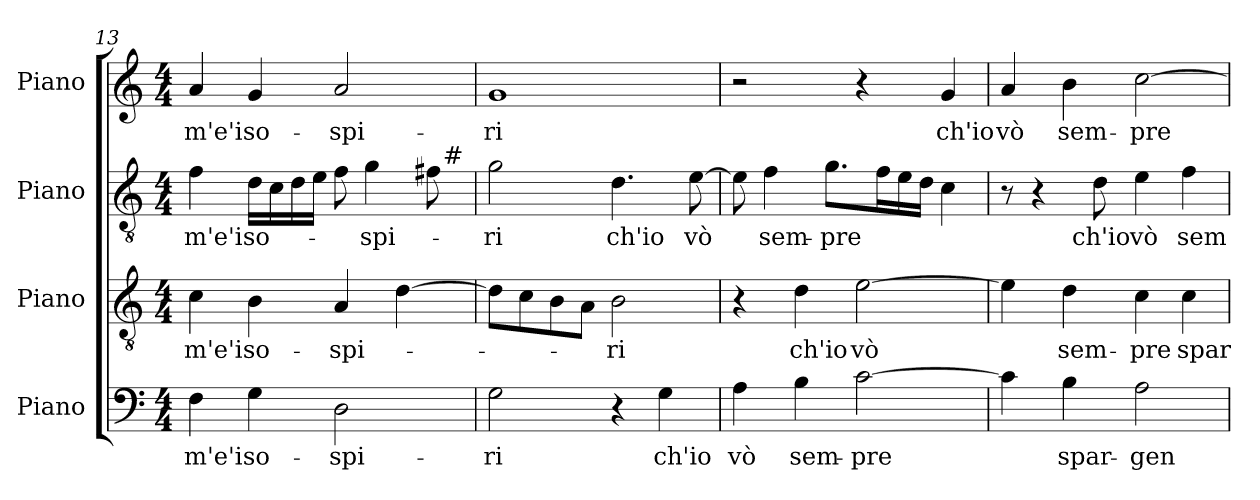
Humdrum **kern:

**kern	**text	**kern	**text	**kern	**text	**kern	**text
*part4	*part4	*part3	*part3	*part2	*part2	*part1	*part1
*staff4	*staff4	*staff3	*staff3	*staff2	*staff2	*staff1	*staff1
*I"Piano	*	*I"Piano	*	*I"Piano	*	*I"Piano	*
*I'Pno.	*	*I'Pno.	*	*I'Pno.	*	*I'Pno.	*
*clefF4	*	*clefGv2	*	*clefGv2	*	*clefG2	*
*	*	*ITrd7c12	*	*ITrd7c12	*	*	*
*k[]	*	*k[]	*	*k[]	*	*k[]	*
*C:	*	*C:	*	*C:	*	*C:	*
*M4/4	*	*M4/4	*	*M4/4	*	*M4/4	*
=13	=13	=13	=13	=13	=13	=13	=13
!	!LO:LY:b:color=#000000	!	!	!	!	!	!
!	!	!	!LO:LY:b:color=#000000	!	!	!	!
!	!	!	!	!	!LO:LY:b:color=#000000	!	!
!	!	!	!	!	!	!	!LO:LY:b:color=#000000
*	*	*	*	*^	*	*	*
4Fi\	-m'e'i	4Ci\	-m'e'i	4Fi\	2ryy	-m'e'i	4ai/	-m'e'i
!	!LO:LY:b:color=#000000	!	!	!	!	!	!	!
!	!	!	!LO:LY:b:color=#000000	!	!	!	!	!
!	!	!	!	!	!	!LO:LY:b:color=#000000	!	!
!	!	!	!	!	!	!	!	!LO:LY:b:color=#000000
4Gi\	so-	4BBi\	so-	16Di\LL	.	so-	4gi/	so-
.	.	.	.	16Ci\	.	.	.	.
.	.	.	.	16Di\	.	.	.	.
.	.	.	.	16Ei\JJ	.	.	.	.
!	!LO:LY:b:color=#000000	!	!	!	!	!	!	!
!	!	!	!LO:LY:b:color=#000000	!	!	!	!	!
!	!	!	!	!	!	!	!	!LO:LY:b:color=#000000
2Di\	-spi-	4AAi/	-spi-	8Fi\	4ryy	.	2ai/	-spi-
!	!	!	!	!	!	!LO:LY:b:color=#000000	!	!
.	.	.	.	4Gi\	.	-spi-	.	.
.	.	[4Di\	.	.	8ryy	.	.	.
.	.	.	.	8F#i\	32ryy	.	.	.
.	.	.	.	.	256ryy	.	.	.
!	!	!	!	!	!LO:TX:a:t=#	!	!	!
.	.	.	.	.	16ryy	.	.	.
.	.	.	.	.	64..ryy	.	.	.
*	*	*	*	*v	*v	*	*	*
!!LO:LB:g=z
=14	=14	=14	=14	=14	=14	=14	=14
*	*	*	*	*^	*	*	*
!	!LO:LY:b:color=#000000	!	!	!	!	!	!	!
*	*	*	*	*v	*v	*	*	*
*	*	*	*	*^	*	*	*
!	!	!	!	!	!	!LO:LY:b:color=#000000	!	!
*	*	*	*	*v	*v	*	*	*
*	*	*	*	*^	*	*	*
!	!	!	!	!	!	!	!	!LO:LY:b:color=#000000
*	*	*	*	*v	*v	*	*	*
2Gi\	-ri	8Di\L]	.	2Gi\	-ri	1gi	-ri
.	.	8Ci\	.	.	.	.	.
.	.	8BBi\	.	.	.	.	.
.	.	8AAi\J	.	.	.	.	.
!	!	!	!LO:LY:b:color=#000000	!	!	!	!
!	!	!	!	!	!LO:LY:b:color=#000000	!	!
4r	.	2BBi\	-ri	4.Di\	ch'io	.	.
!	!LO:LY:b:color=#000000	!	!	!	!	!	!
4Gi\	ch'io	.	.	.	.	.	.
!	!	!	!	!	!LO:LY:b:color=#000000	!	!
.	.	.	.	[8Ei\	vò	.	.
=15	=15	=15	=15	=15	=15	=15	=15
!	!LO:LY:b:color=#000000	!	!	!	!	!	!
4Ai\	vò	4r	.	8Ei\]	.	2r	.
!	!	!	!	!	!LO:LY:b:color=#000000	!	!
.	.	.	.	4Fi\	sem-	.	.
!	!LO:LY:b:color=#000000	!	!	!	!	!	!
!	!	!	!LO:LY:b:color=#000000	!	!	!	!
4Bi\	sem-	4Di\	ch'io	.	.	.	.
!	!	!	!	!	!LO:LY:b:color=#000000	!	!
.	.	.	.	8.Gi\L	-pre	.	.
!	!LO:LY:b:color=#000000	!	!	!	!	!	!
!	!	!	!LO:LY:b:color=#000000	!	!	!	!
[2ci\	-pre	[2Ei\	vò	.	.	4r	.
.	.	.	.	16Fi\L	.	.	.
.	.	.	.	16Ei\	.	.	.
.	.	.	.	16Di\JJ	.	.	.
!	!	!	!	!	!	!	!LO:LY:b:color=#000000
.	.	.	.	4Ci\	.	4gi/	ch'io
=16	=16	=16	=16	=16	=16	=16	=16
!	!	!	!	!	!	!	!LO:LY:b:color=#000000
4ci\]	.	4Ei\]	.	8r	.	4ai/	vò
.	.	.	.	4r	.	.	.
!	!LO:LY:b:color=#000000	!	!	!	!	!	!
!	!	!	!LO:LY:b:color=#000000	!	!	!	!
!	!	!	!	!	!	!	!LO:LY:b:color=#000000
4Bi\	spar-	4Di\	sem-	.	.	4bi\	sem-
!	!	!	!	!	!LO:LY:b:color=#000000	!	!
.	.	.	.	8Di\	ch'io	.	.
!	!LO:LY:b:color=#000000	!	!	!	!	!	!
!	!	!	!LO:LY:b:color=#000000	!	!	!	!
!	!	!	!	!	!LO:LY:b:color=#000000	!	!
!	!	!	!	!	!	!	!LO:LY:b:color=#000000
2Ai\	-gen-	4Ci\	-pre	4Ei\	vò	[2cci\	-pre
!	!	!	!LO:LY:b:color=#000000	!	!	!	!
!	!	!	!	!	!LO:LY:b:color=#000000	!	!
.	.	4Ci\	spar-	4Fi\	sem-	.	.
=	=	=	=	=	=	=	=
*-	*-	*-	*-	*-	*-	*-	*-
